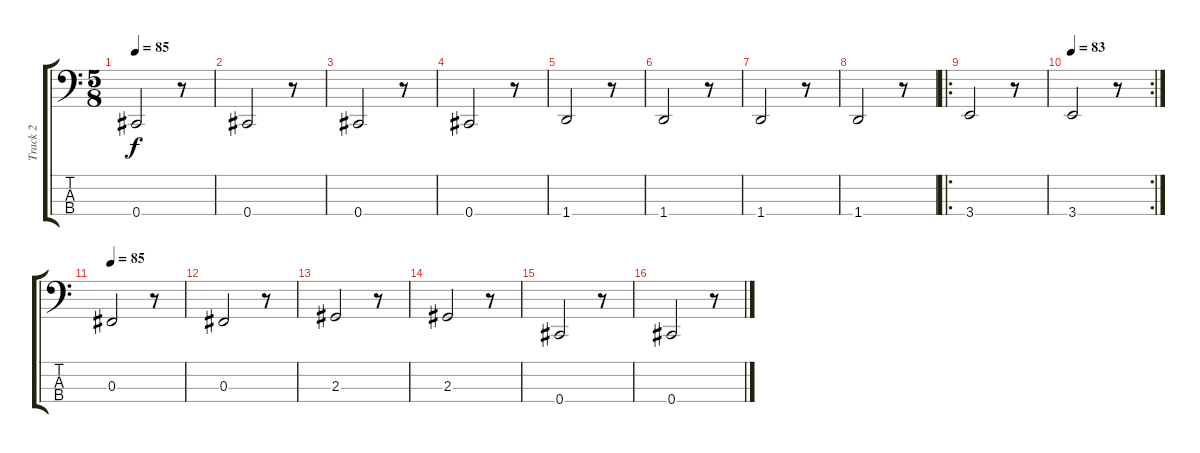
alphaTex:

\track ("Track 2" "Track 2") {instrument electricbassfinger}
\staff {score tabs}
\tuning (E2 B1 Gb1 Db1) {hide}
\ts (5 8)
\tempo 85
\clef f4
\ks c
0.4.2{dy f} r.8 |
0.4.2 r.8 |
0.4.2 r.8 |
0.4.2 r.8 |
1.4.2 r.8 |
1.4.2 r.8 |
1.4.2 r.8 |
1.4.2 r.8 |
\ro
3.4.2 r.8 |
\rc 2
\tempo 83
3.4.2 r.8 |
\tempo 85
0.3.2 r.8 |
0.3.2 r.8 |
2.3.2 r.8 |
2.3.2 r.8 |
0.4.2 r.8 |
0.4.2 r.8
